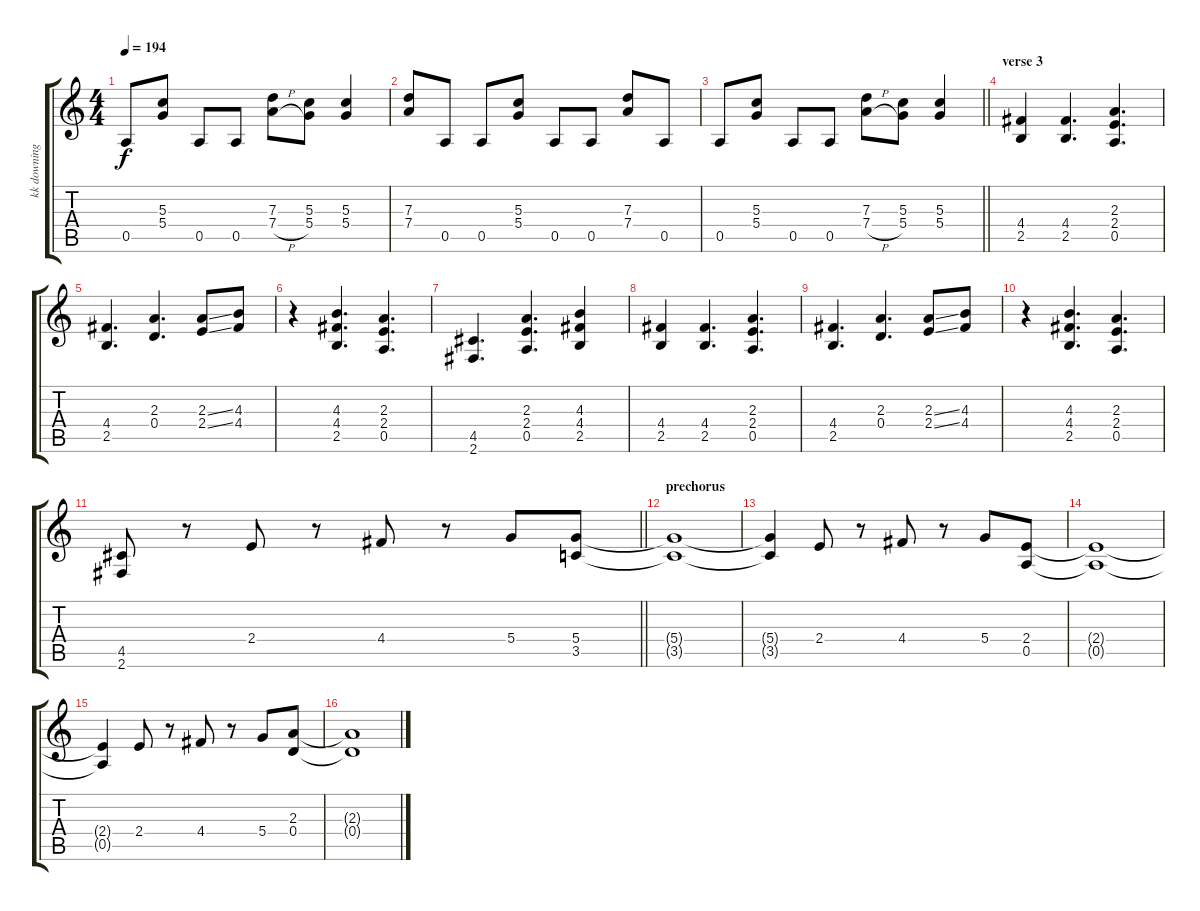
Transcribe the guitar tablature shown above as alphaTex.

\track ("kk downing" "kk downing") {instrument distortionguitar}
\staff {score tabs}
\tuning (E4 B3 G3 D3 A2 E2) {hide}
\ts (4 4)
\tempo 194
\clef g2
\ks c
0.5.8{dy f} (5.3 5.4).8 0.5.8 0.5.8 (7.3 7.4{h}).8 (5.3 5.4).8 (5.3 5.4).4 |
(7.3 7.4).8 0.5.8 0.5.8 (5.3 5.4).8 0.5.8 0.5.8 (7.3 7.4).8 0.5.8 |
\barLineRight lightlight
0.5.8 (5.3 5.4).8 0.5.8 0.5.8 (7.3 7.4{h}).8 (5.3 5.4).8 (5.3 5.4).4 |
\section ("" "verse 3")
(4.4 2.5).4 (4.4 2.5).4{d} (2.3 2.4 0.5).4{d} |
(4.4 2.5).4{d} (2.3 0.4).4{d} (2.3{ss} 2.4{ss}).8 (4.3 4.4).8 |
r.4 (4.3 4.4 2.5).4{d} (2.3 2.4 0.5).4{d} |
(4.5 2.6).4{d} (2.3 2.4 0.5).4{d} (4.3 4.4 2.5).4 |
(4.4 2.5).4 (4.4 2.5).4{d} (2.3 2.4 0.5).4{d} |
(4.4 2.5).4{d} (2.3 0.4).4{d} (2.3{ss} 2.4{ss}).8 (4.3 4.4).8 |
r.4 (4.3 4.4 2.5).4{d} (2.3 2.4 0.5).4{d} |
\barLineRight lightlight
(4.5 2.6).8 r.8 2.4.8 r.8 4.4.8 r.8 5.4.8 (5.4 3.5).8 |
\section ("" "prechorus")
(5.4{t} 3.5{t}).1 |
(5.4{t} 3.5{t}).4 2.4.8 r.8 4.4.8 r.8 5.4.8 (2.4 0.5).8 |
(2.4{t} 0.5{t}).1 |
(2.4{t} 0.5{t}).4 2.4.8 r.8 4.4.8 r.8 5.4.8 (2.3 0.4).8 |
(2.3{t} 0.4{t}).1
